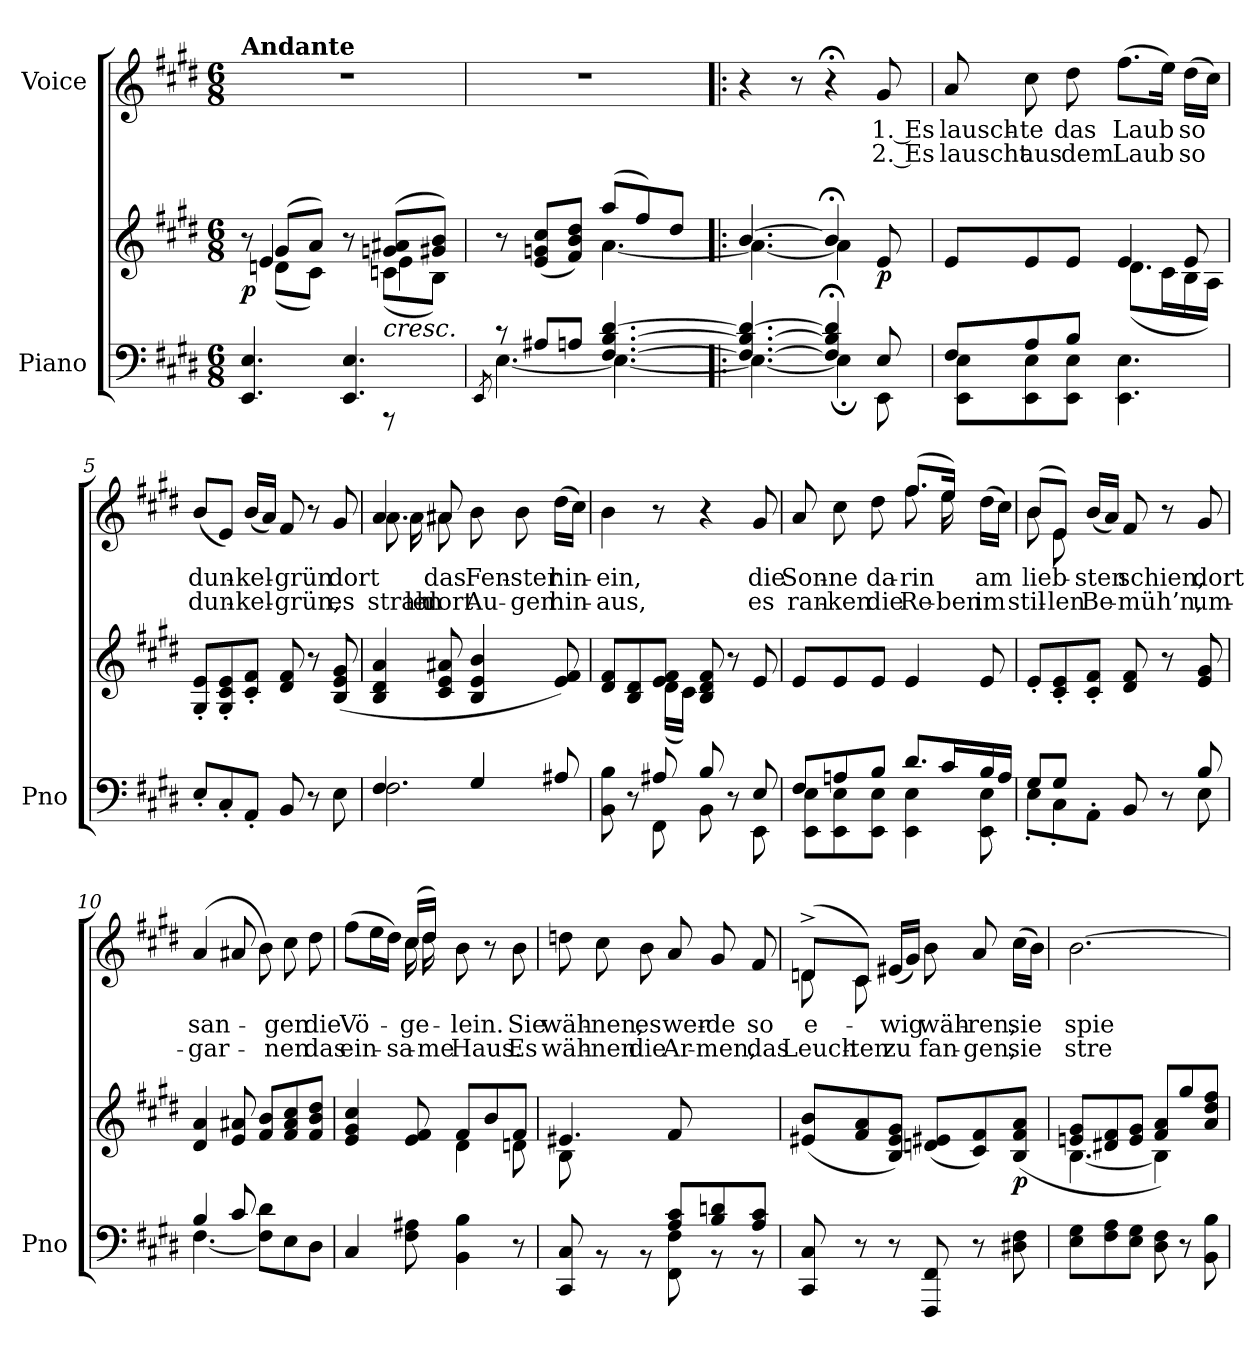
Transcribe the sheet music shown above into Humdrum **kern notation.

**kern	**kern	**dynam	**kern	**text	**text
*part2	*part2	*part2	*part1	*part1	*part1
*staff3	*staff2	*staff2/3	*staff1	*staff1	*staff1
*I"Piano	*	*	*I"Voice	*	*
*I'Pno	*	*	*	*	*
*clefF4	*clefG2	*	*clefG2	*	*
*k[f#c#g#d#]	*k[f#c#g#d#]	*	*k[f#c#g#d#]	*	*
*M6/8	*M6/8	*	*M6/8	*	*
=1	=1	=1	=1	=1	=1
*^	*^	*	*	*	*
*	*	*	*^	*	*	*	*
!	!	!	!	!	!	!LO:TX:a:B:t=Andante	!	!
!	!	!	!	!	!LO:DY:b	!	!	!
4.EE/ 4.E/	2ryy	8r	8ryy	8ryy	p	2.r	.	.
.	.	(8g#/L	(8dn\L	4e/	.	.	.	.
.	.	8a/J)	8c#\J)	.	.	.	.	.
4.EE/ 4.E/	.	8r	8ryy	8ryy	.	.	.	.
!	!	!LO:TX:b:i:t=cresc.	!	!	!	!	!	!
.	8r	(8gn/ 8a#X/L	(8cn\L	4e\	.	.	.	.
.	8ryy	8g#X/ 8b/J)	8B\J)	.	.	.	.	.
*	*	*v	*v	*v	*	*	*	*
=2	=2	=2	=2	=2	=2	=2
.	8qEE/	.	.	.	.	.
*	*	*^	*	*	*	*
8r	[4.E\	8r	4.ryy	.	2.r	.	.
8A#X/L	.	(8e/ 8gn/ 8cc#/L	.	.	.	.	.
8An/J	.	8f#/ 8b/ 8dd#/J)	.	.	.	.	.
[4.F#/ [4.B/ [4.d#/	4.E\_	(8aa/L	[4.a\	.	.	.	.
.	.	8ff#/)	.	.	.	.	.
.	.	8dd#/J	.	.	.	.	.
=3!|:	=3!|:	=3!|:	=3!|:	=3!|:	=3!|:	=3!|:	=3!|:
4.F#/_ 4.B/_ 4.d#/_	4.E\_	[4.b/	4.a\_	.	4r	.	.
.	.	.	.	.	8r	.	.
4F#/];< 4B/];< 4d#/];<	4E;\]	4b;</]	4a\]	.	4r;<	.	.
!	!	!	!	!LO:DY:b	!	!	!
8E/	8EE\	8e/	8ryy	p	8g#/	1. Es	2. Es
=4	=4	=4	=4	=4	=4	=4	=4
8F#/L	8EE\ 8E\L	8e/L	4.ryy	.	8a/	lausch-	lauscht
8A/	8EE\ 8E\	8e/	.	.	8cc#\	-te	aus
8B/J	8EE\ 8E\J	8e/J	.	.	8dd#\	das	dem
4.EE\ 4.E\	4.ryy	4e/	(8.d#\L	.	(8.ff#\L	Laub	Laub
.	.	.	16c#\L	.	16ee\Jk)	.	.
.	.	8e/	16B\	.	(16dd#\LL	so	so
.	.	.	16A\JJ)	.	16cc#\JJ)	.	.
*v	*v	*	*	*	*	*	*
*	*v	*v	*	*	*	*
=5	=5	=5	=5	=5	=5
8E'/L	8G#/' 8e/'L	.	(8b/L	dun-	dun-
8C#'/	8G#/' 8c#/' 8e/'	.	8e/J)	.	.
8AA'/J	8c#/' 8f#/'J	.	(16b/LL	-kel-	-kel-
.	.	.	16a/JJ)	.	.
8BB/	8d#/ 8f#/	.	8f#/	-grün	-grün,
8r	8r	.	8r	.	.
8E\	(8B/ 8e/ 8g#/	.	8g#/	dort	es
=6	=6	=6	=6	=6	=6
*^	*	*	*^	*	*
4.F#/	2.F#\	4B/ 4d#/ 4a/	.	4a/	8.a\	.	strah-
.	.	.	.	.	16a\	.	-len
.	.	8c#/ 8e/ 8a#X/	.	8a#X/	8a#\	das	-dort
4G#/	.	4B/ 4e/ 4b/	.	8b\	4.ryy	Fen-	Au-
.	.	.	.	8b\	.	-ster	-gen
8A#X/	.	8e/ 8f#/)	.	(16dd#\LL	.	hin-	hin-
.	.	.	.	16cc#\JJ)	.	.	.
*	*	*	*	*v	*v	*	*
=7	=7	=7	=7	=7	=7	=7
*	*	*^	*	*	*	*
8BB\ 8B\	4ryy	8d#/ 8f#/L	4ryy	.	4b\	-ein,	-aus,
8r	.	8B/ 8d#/	.	.	.	.	.
8A#X/	8FF#\	8e/ 8f#/J	(16d#\LL	.	8r	.	.
.	.	.	16c#\JJ)	.	.	.	.
8B/	8BB\	8B/ 8d#/ 8f#/	4.ryy	.	4r	.	.
8r	8ryy	8r	.	.	.	.	.
8E/	8EE\	8e/	.	.	8g#/	die	es
*	*	*v	*v	*	*	*	*
=8	=8	=8	=8	=8	=8	=8
*	*	*	*	*^	*	*
8F#/L	8EE\ 8E\L	8e/L	.	8a/	4.ryy	Son-	ran-
8An/	8EE\ 8E\	8e/	.	8cc#\	.	-ne	-ken
8B/J	8EE\ 8E\J	8e/J	.	8dd#\	.	da-	die
8.d#/L	4EE\ 4E\	4e/	.	(8.ff#/L	8.ff#\	-rin	Re-
16c#/L	.	.	.	16ee/Jk)	16ee\	.	-ben
16B/	8EE\ 8E\	8e/	.	(16dd#\LL	8ryy	am	im
16A/JJ	.	.	.	16cc#\JJ)	.	.	.
=9	=9	=9	=9	=9	=9	=9	=9
8G#/L	8E'\L	8e'>/L	.	(>8b/L	8b\	lieb-	stil-
8G#/J	8C#'\	8c#/'> 8e/'>	.	8e/J)	8e\	.	-len
8ryy	8AA'\J	8c#/'> 8f#/'>J	.	(16b/LL	2ryy	-sten	Be-
.	.	.	.	16a/JJ)	.	.	.
8BB/	4ryy	8d#/ 8f#/	.	8f#/	.	schien,	-müh’n,
8r	.	8r	.	8r	.	.	.
8B/	8E\	8e/ 8g#/	.	8g#/	.	dort	um-
*	*	*	*	*v	*v	*	*
=10	=10	=10	=10	=10	=10	=10
4B/	[4.F#\	4d#/ 4a/	.	(4a/	san-	-gar-
8c#/	.	8e/ 8a#X/	.	8a#X/	.	.
8F#\] 8d#\L	4.ryy	8f#/ 8b/L	.	8b\)	.	.
8E\	.	8f#/ 8a#/ 8cc#/	.	8cc#\	-gen	-nen
8D#\J	.	8f#/ 8b/ 8dd#/J	.	8dd#\	die	das
*v	*v	*	*	*	*	*
=11	=11	=11	=11	=11	=11
*	*^	*	*^	*	*
4C#/	4e/ 4g#/ 4cc#/	4.ryy	.	(8ff#\L	4ryy	Vö-	ein-
.	.	.	.	16ee\L	.	.	.
.	.	.	.	16dd#\JJ)	.	.	.
8F#\ 8A#X\	8e/ 8f#/	.	.	(16cc#/LL	16cc#\	-ge-	-sa-
.	.	.	.	16dd#/JJ)	16dd#\	.	-me
4BB\ 4B\	8f#/L	4d#\	.	8b\	4.ryy	-lein.	Haus.
.	8b/	.	.	8r	.	.	.
8r	8f#/J	8dn\	.	8b\	.	Sie	Es
*	*	*	*	*v	*v	*	*
=12	=12	=12	=12	=12	=12	=12
*^	*	*	*	*	*	*
8ryy	8CC#/ 8C#/	4.e#X/	(8B\L	.	8ddn\	wäh-	wäh-
8An/	8r	.	2ryy	.	8cc#\	-nen,	-nen
8G#/J)	8r	.	.	.	8b\	es	die
8A/ 8c#/L	8FF#\ 8F#\	(>8f#/	.	.	8a/	wer-	Ar-
8B/ 8dn/	8r	8ryy	.	.	8g#/	-de	-men,
8A/ 8c#/J)	8r	8ryy	8ryy	.	8f#/	so	das
*v	*v	*	*	*	*	*	*
*	*v	*v	*	*	*	*
=13	=13	=13	=13	=13	=13
*	*	*	*^	*	*
8CC#/ 8C#/	(8e#X/ 8b/L	.	(8dn^/L	8d\	e-	Leuch-
8r	8f#/ 8a/	.	8c#/J)	8c#\	.	-ten
8r	8B/ 8e#/ 8g#/J)	.	(16e#X/LL	2ryy	-wig	zu
.	.	.	16g#/JJ)	.	.	.
8FFF#/ 8FF#/	(8dn/ 8e#X/L	.	8b\	.	wäh-	fan-
8r	8c#/ 8f#/)	.	8a/	.	-ren,	-gen,
!	!	!LO:DY:b	!	!	!	!
8D#X\ 8F#\	(>8B/ 8f#/ 8a/J	p	(16cc#\LL	.	sie	sie
.	.	.	16b\JJ)	.	.	.
*	*	*	*v	*v	*	*
=14	=14	=14	=14	=14	=14
*	*^	*	*	*	*
8E\ 8G#\L	8en/ 8g#/L	[4.B\	.	[2.b\	spie-	stre-
8F#\ 8A\	8d#X/ 8f#/	.	.	.	.	.
8E\ 8G#\J	8e/ 8g#/J	.	.	.	.	.
8D#\ 8F#\	8f#/ 8a/L)	4B\]	.	.	.	.
8r	8gg#/	.	.	.	.	.
8BB\ 8B\	8a/ 8dd#/ 8ff#/J	8ryy	.	.	.	.
*	*v	*v	*	*	*	*
=	=	=	=	=	=
*-	*-	*-	*-	*-	*-
